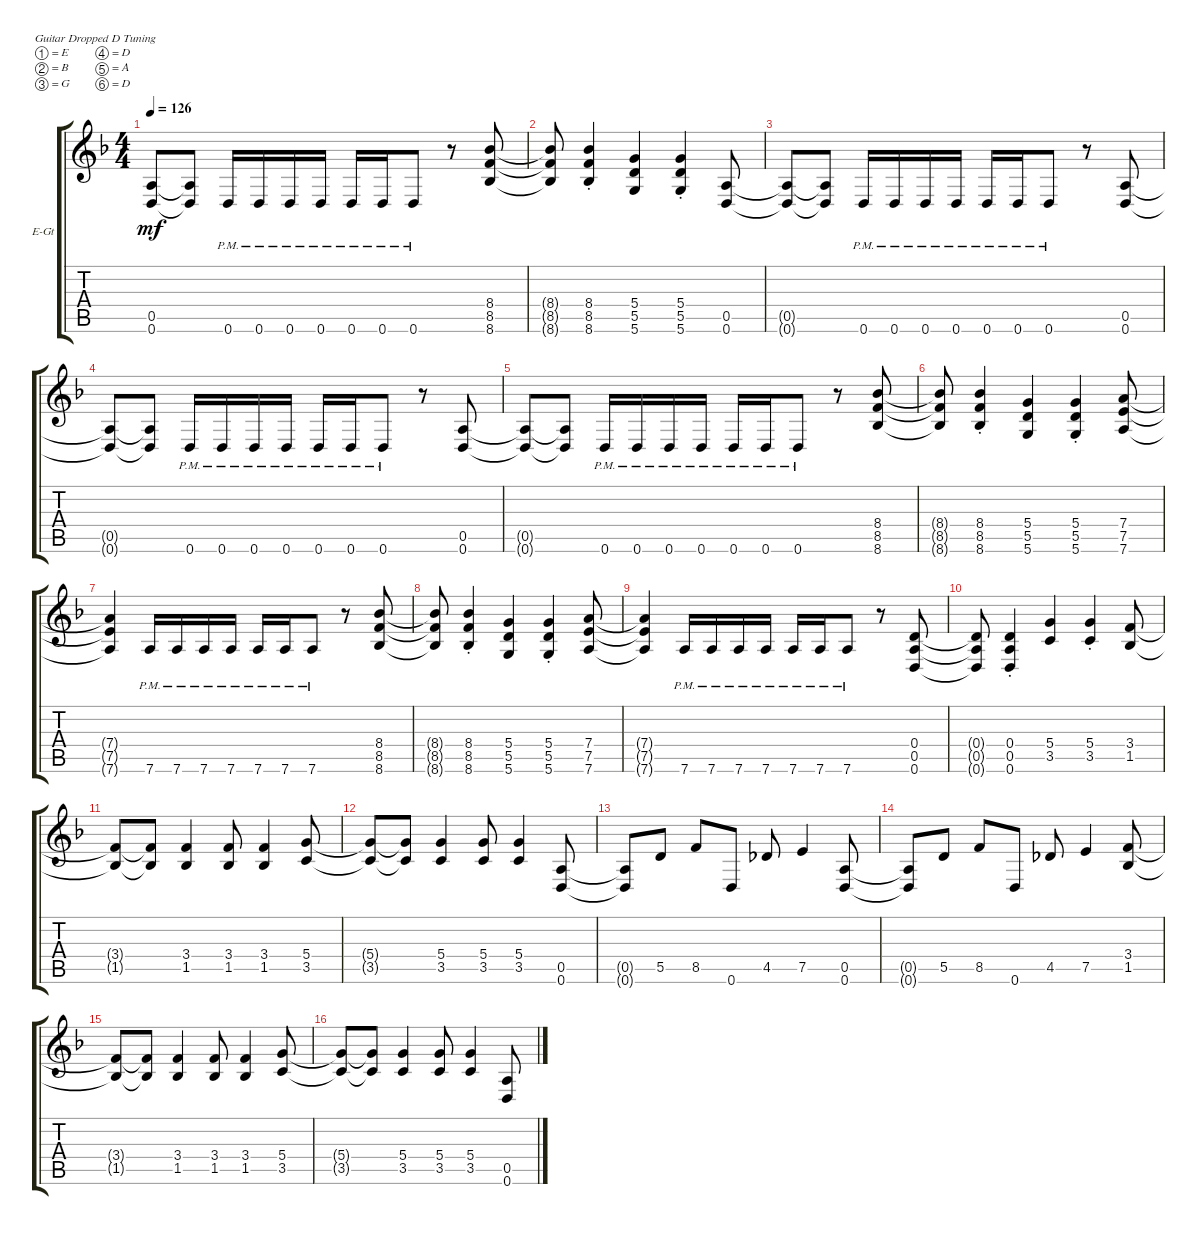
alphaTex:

\defaultSystemsLayout 4
\bracketExtendMode groupsimilarinstruments
\firstSystemTrackNameOrientation horizontal
\otherSystemsTrackNameOrientation horizontal
\track ("Rhythm R" "E-Gt") {instrument distortionguitar}
\staff {score tabs}
\tuning (E4 B3 G3 D3 A2 D2)
\ts (4 4)
\tempo 126
\clef g2
\ks f
(0.6{t} 0.5{t}).8{dy mf} (0.6{t} 0.5{t}).8 0.6{pm}.16 0.6{pm}.16 0.6{pm}.16 0.6{pm}.16 0.6{pm}.16 0.6{pm}.16 0.6{pm}.8 r.8 (8.6 8.5 8.4).8 |
(8.4{t} 8.5{t} 8.6{t}).8 (8.4{st} 8.5{st} 8.6{st}).4 (5.4 5.5 5.6).4 (5.4{st} 5.5{st} 5.6{st}).4 (0.5 0.6).8 |
(0.5{t} 0.6{t}).8 (0.6{t} 0.5{t}).8 0.6{pm}.16 0.6{pm}.16 0.6{pm}.16 0.6{pm}.16 0.6{pm}.16 0.6{pm}.16 0.6{pm}.8 r.8 (0.6 0.5).8 |
(0.6{t} 0.5{t}).8 (0.6{t} 0.5{t}).8 0.6{pm}.16 0.6{pm}.16 0.6{pm}.16 0.6{pm}.16 0.6{pm}.16 0.6{pm}.16 0.6{pm}.8 r.8 (0.6 0.5).8 |
(0.6{t} 0.5{t}).8 (0.6{t} 0.5{t}).8 0.6{pm}.16 0.6{pm}.16 0.6{pm}.16 0.6{pm}.16 0.6{pm}.16 0.6{pm}.16 0.6{pm}.8 r.8 (8.6 8.5 8.4).8 |
(8.4{t} 8.5{t} 8.6{t}).8 (8.4{st} 8.5{st} 8.6{st}).4 (5.4 5.5 5.6).4 (5.4{st} 5.5{st} 5.6{st}).4 (7.5 7.6 7.4).8 |
(7.6{t} 7.5{t} 7.4{t}).4 7.6{pm}.16 7.6{pm}.16 7.6{pm}.16 7.6{pm}.16 7.6{pm}.16 7.6{pm}.16 7.6{pm}.8 r.8 (8.6 8.5 8.4).8 |
(8.4{t} 8.5{t} 8.6{t}).8 (8.4{st} 8.5{st} 8.6{st}).4 (5.4 5.5 5.6).4 (5.4{st} 5.5{st} 5.6{st}).4 (7.5 7.6 7.4).8 |
(7.6{t} 7.5{t} 7.4{t}).4 7.6{pm}.16 7.6{pm}.16 7.6{pm}.16 7.6{pm}.16 7.6{pm}.16 7.6{pm}.16 7.6{pm}.8 r.8 (0.6 0.5 0.4).8 |
(0.6{t} 0.5{t} 0.4{t}).8 (0.4{st} 0.5{st} 0.6{st}).4 (3.5 5.4).4 (3.5{st} 5.4{st}).4 (3.4 1.5).8 |
(3.4{t} 1.5{t}).8 (1.5{t} 3.4{t}).8 (1.5 3.4).4 (1.5 3.4).8 (1.5 3.4).4 (3.5 5.4).8 |
(5.4{t} 3.5{t}).8 (3.5{t} 5.4{t}).8 (3.5 5.4).4 (3.5 5.4).8 (3.5 5.4).4 (0.6 0.5).8 |
(0.5{t} 0.6{t}).8 5.5.8 8.5.8 0.6.8 4.5.8 7.5.4 (0.6 0.5).8 |
(0.5{t} 0.6{t}).8 5.5.8 8.5.8 0.6.8 4.5.8 7.5.4 (1.5 3.4).8 |
(3.4{t} 1.5{t}).8 (1.5{t} 3.4{t}).8 (1.5 3.4).4 (1.5 3.4).8 (1.5 3.4).4 (3.5 5.4).8 |
(5.4{t} 3.5{t}).8 (3.5{t} 5.4{t}).8 (3.5 5.4).4 (3.5 5.4).8 (3.5 5.4).4 (0.6 0.5).8
